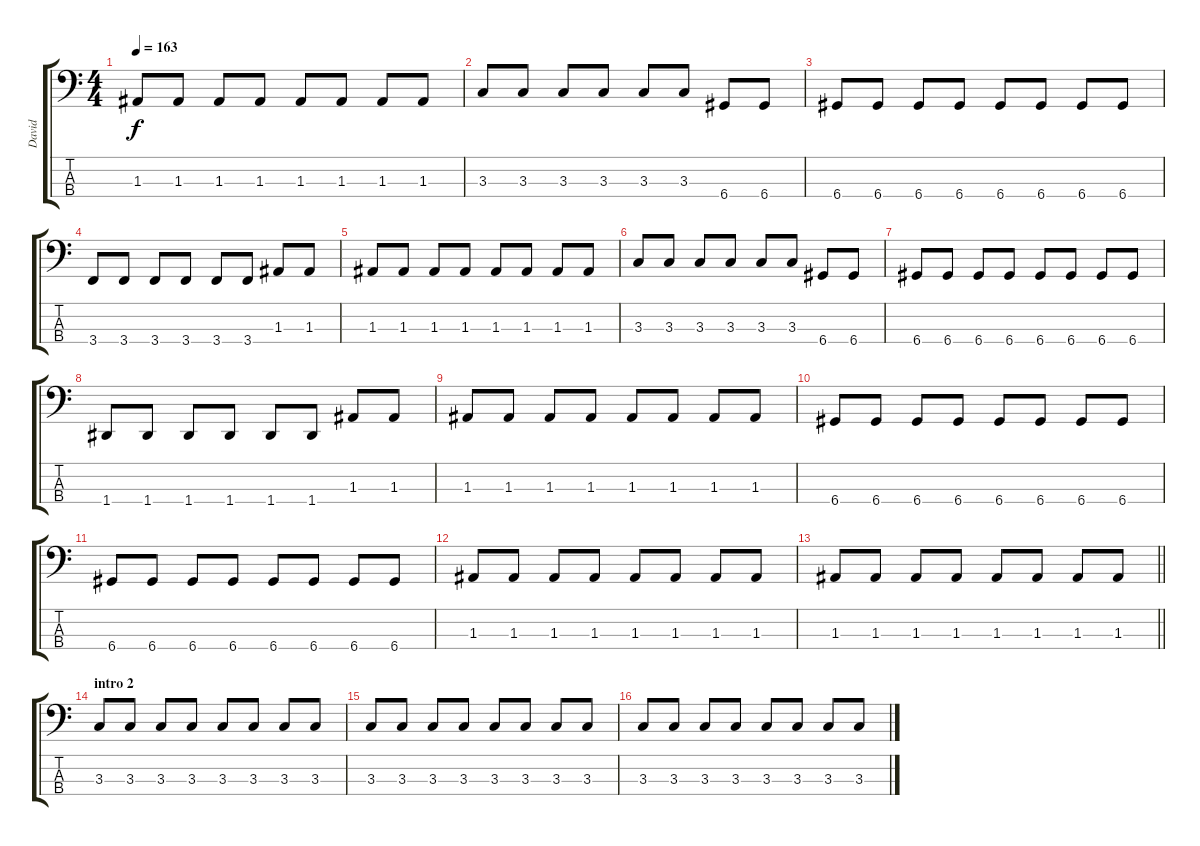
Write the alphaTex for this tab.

\track ("David" "David") {instrument electricbassfinger}
\staff {score tabs}
\tuning (G2 D2 A1 D1) {hide}
\ts (4 4)
\tempo 163
\clef f4
\ks c
1.3.8{dy f} 1.3.8 1.3.8 1.3.8 1.3.8 1.3.8 1.3.8 1.3.8 |
3.3.8 3.3.8 3.3.8 3.3.8 3.3.8 3.3.8 6.4.8 6.4.8 |
6.4.8 6.4.8 6.4.8 6.4.8 6.4.8 6.4.8 6.4.8 6.4.8 |
3.4.8 3.4.8 3.4.8 3.4.8 3.4.8 3.4.8 1.3.8 1.3.8 |
1.3.8 1.3.8 1.3.8 1.3.8 1.3.8 1.3.8 1.3.8 1.3.8 |
3.3.8 3.3.8 3.3.8 3.3.8 3.3.8 3.3.8 6.4.8 6.4.8 |
6.4.8 6.4.8 6.4.8 6.4.8 6.4.8 6.4.8 6.4.8 6.4.8 |
1.4.8 1.4.8 1.4.8 1.4.8 1.4.8 1.4.8 1.3.8 1.3.8 |
1.3.8 1.3.8 1.3.8 1.3.8 1.3.8 1.3.8 1.3.8 1.3.8 |
6.4.8 6.4.8 6.4.8 6.4.8 6.4.8 6.4.8 6.4.8 6.4.8 |
6.4.8 6.4.8 6.4.8 6.4.8 6.4.8 6.4.8 6.4.8 6.4.8 |
1.3.8 1.3.8 1.3.8 1.3.8 1.3.8 1.3.8 1.3.8 1.3.8 |
\barLineRight lightlight
1.3.8 1.3.8 1.3.8 1.3.8 1.3.8 1.3.8 1.3.8 1.3.8 |
\section ("" "intro 2")
3.3.8 3.3.8 3.3.8 3.3.8 3.3.8 3.3.8 3.3.8 3.3.8 |
3.3.8 3.3.8 3.3.8 3.3.8 3.3.8 3.3.8 3.3.8 3.3.8 |
3.3.8 3.3.8 3.3.8 3.3.8 3.3.8 3.3.8 3.3.8 3.3.8
